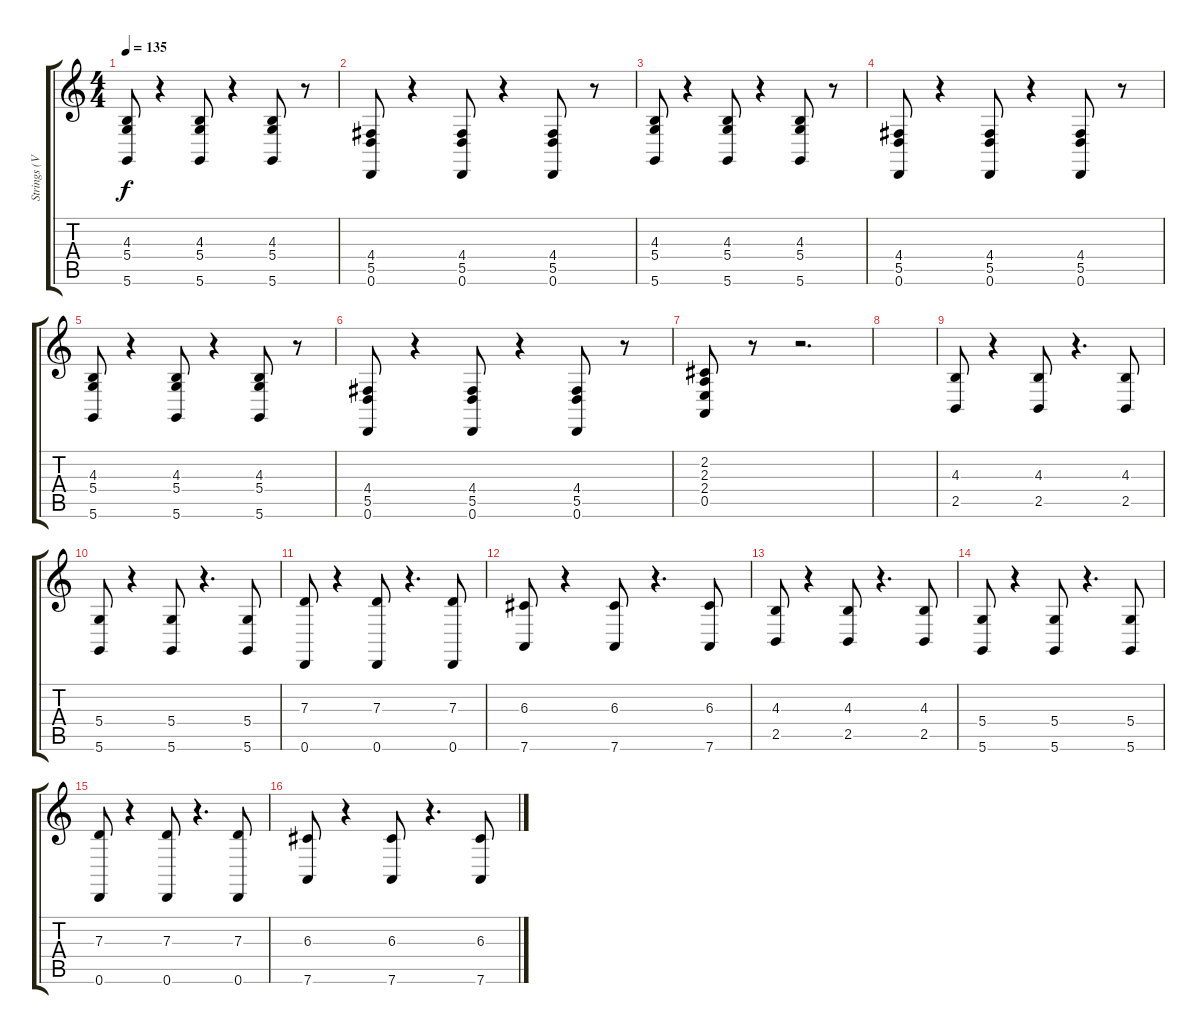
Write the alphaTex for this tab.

\track ("Strings (Violin + Cello) I" "Strings (V") {instrument stringensemble1}
\staff {score tabs}
\tuning (E4 B3 G3 D3 A2 D2) {hide}
\ts (4 4)
\tempo 135
\clef g2
\ks c
(4.3 5.4 5.6).8{dy f} r.4 (4.3 5.4 5.6).8 r.4 (4.3 5.4 5.6).8 r.8 |
(4.4 5.5 0.6).8 r.4 (4.4 5.5 0.6).8 r.4 (4.4 5.5 0.6).8 r.8 |
(4.3 5.4 5.6).8 r.4 (4.3 5.4 5.6).8 r.4 (4.3 5.4 5.6).8 r.8 |
(4.4 5.5 0.6).8 r.4 (4.4 5.5 0.6).8 r.4 (4.4 5.5 0.6).8 r.8 |
(4.3 5.4 5.6).8 r.4 (4.3 5.4 5.6).8 r.4 (4.3 5.4 5.6).8 r.8 |
(4.4 5.5 0.6).8 r.4 (4.4 5.5 0.6).8 r.4 (4.4 5.5 0.6).8 r.8 |
(2.2 2.3 2.4 0.5).8 r.8 r.2{d} |
|
(4.3 2.5).8 r.4 (4.3 2.5).8 r.4{d} (4.3 2.5).8 |
(5.4 5.6).8 r.4 (5.4 5.6).8 r.4{d} (5.4 5.6).8 |
(7.3 0.6).8 r.4 (7.3 0.6).8 r.4{d} (7.3 0.6).8 |
(6.3 7.6).8 r.4 (6.3 7.6).8 r.4{d} (6.3 7.6).8 |
(4.3 2.5).8 r.4 (4.3 2.5).8 r.4{d} (4.3 2.5).8 |
(5.4 5.6).8 r.4 (5.4 5.6).8 r.4{d} (5.4 5.6).8 |
(7.3 0.6).8 r.4 (7.3 0.6).8 r.4{d} (7.3 0.6).8 |
(6.3 7.6).8 r.4 (6.3 7.6).8 r.4{d} (6.3 7.6).8
